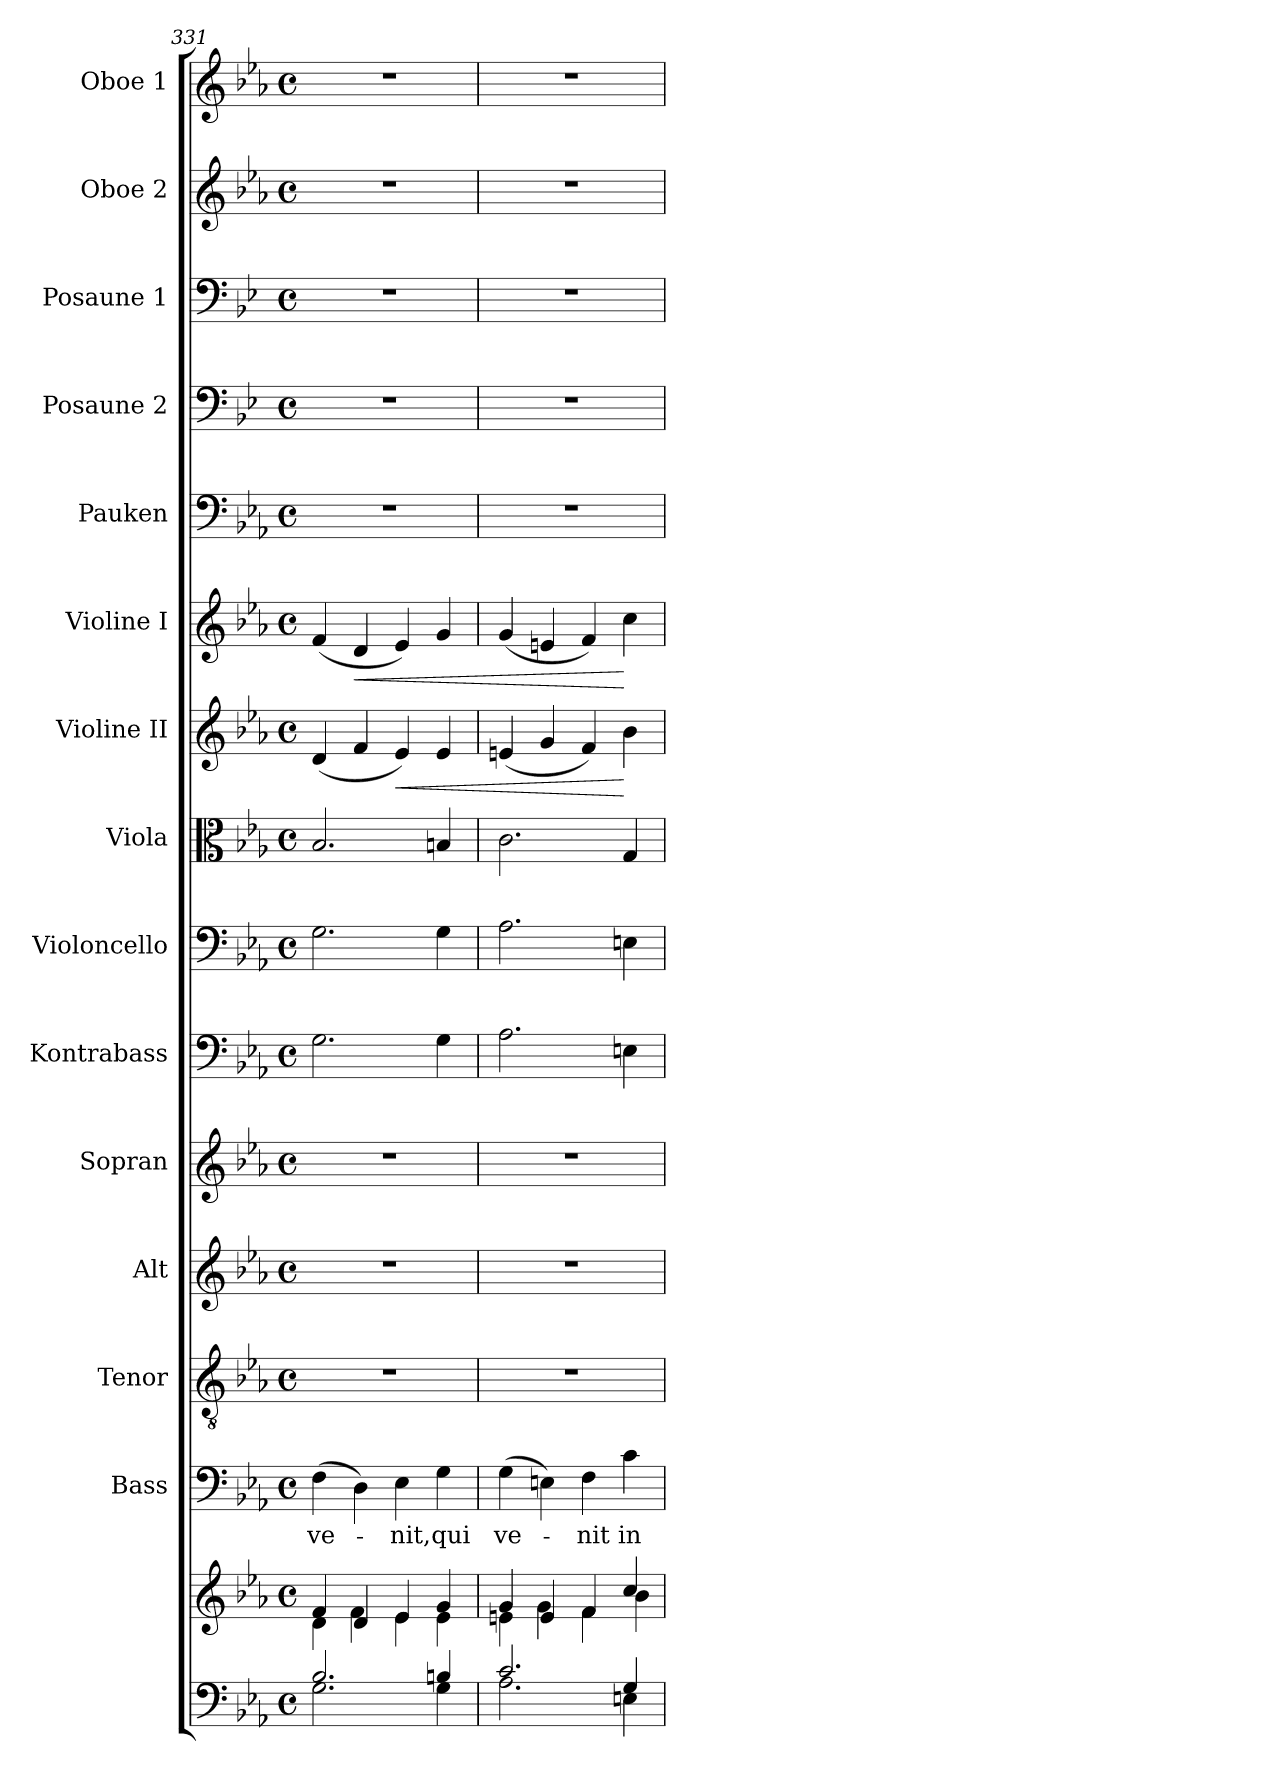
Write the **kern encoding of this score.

**kern	**kern	**kern	**text	**kern	**kern	**kern	**kern	**kern	**kern	**kern	**dynam	**kern	**dynam	**kern	**kern	**kern	**kern	**kern
*part15	*part15	*part14	*part14	*part13	*part12	*part11	*part10	*part9	*part8	*part7	*part7	*part6	*part6	*part5	*part4	*part3	*part2	*part1
*staff16	*staff15	*staff14	*staff14	*staff13	*staff12	*staff11	*staff10	*staff9	*staff8	*staff7	*staff7	*staff6	*staff6	*staff5	*staff4	*staff3	*staff2	*staff1
*	*	*I"Bass	*	*I"Tenor	*I"Alt	*I"Sopran	*I"Kontrabass	*I"Violoncello	*I"Viola	*I"Violine II	*	*I"Violine I	*	*I"Pauken	*I"Posaune 2	*I"Posaune 1	*I"Oboe 2	*I"Oboe 1
*	*	*I'B.	*	*I'T.	*I'A.	*I'S.	*I'Kb.	*I'Vc.	*I'Vla.	*I'Vl. II	*	*I'Vl. I	*	*I'Pk.	*I'Pos. 2	*I'Pos. 1	*I'Ob. 2	*I'Ob. 1
*clefF4	*clefG2	*clefF4	*	*clefGv2	*clefG2	*clefG2	*clefF4	*clefF4	*clefC3	*clefG2	*	*clefG2	*	*clefF4	*clefF4	*clefF4	*clefG2	*clefG2
*	*	*	*	*	*	*	*ITrd7c12	*	*	*	*	*	*	*	*ITrd4c7	*ITrd4c7	*	*
*k[b-e-a-]	*k[b-e-a-]	*k[b-e-a-]	*	*k[b-e-a-]	*k[b-e-a-]	*k[b-e-a-]	*k[b-e-a-]	*k[b-e-a-]	*k[b-e-a-]	*k[b-e-a-]	*	*k[b-e-a-]	*	*k[b-e-a-]	*k[b-e-a-]	*k[b-e-a-]	*k[b-e-a-]	*k[b-e-a-]
*E-:	*E-:	*E-:	*	*E-:	*E-:	*E-:	*E-:	*E-:	*E-:	*E-:	*	*E-:	*	*E-:	*E-:	*E-:	*E-:	*E-:
*M4/4	*M4/4	*M4/4	*	*M4/4	*M4/4	*M4/4	*M4/4	*M4/4	*M4/4	*M4/4	*	*M4/4	*	*M4/4	*M4/4	*M4/4	*M4/4	*M4/4
*met(c)	*met(c)	*met(c)	*	*met(c)	*met(c)	*met(c)	*met(c)	*met(c)	*met(c)	*met(c)	*	*met(c)	*	*met(c)	*met(c)	*met(c)	*met(c)	*met(c)
=331	=331	=331	=331	=331	=331	=331	=331	=331	=331	=331	=331	=331	=331	=331	=331	=331	=331	=331
*^	*^	*	*	*	*	*	*	*	*	*	*	*	*	*	*	*	*	*
!	!	!	!	!	!LO:LY:b	!	!	!	!	!	!	!	!	!	!	!	!	!	!	!
2.B-/	2.G\	4f/	4d\	(>4F\	ve-	1r	1r	1r	2.GG\	2.G\	2.B-/	(<4d/	.	(<4f/	.	1r	1r	1r	1r	1r
!	!	!	!	!	!	!	!	!	!	!	!	!	!	!	!LO:HP:b	!	!	!	!	!
.	.	4d/	4f\	4D\)	.	.	.	.	.	.	.	4f/	.	4d/	<	.	.	.	.	.
!	!	!	!	!	!LO:LY:b	!	!	!	!	!	!	!	!LO:HP:b	!	!	!	!	!	!	!
.	.	4e-/	4e-\	4E-\	-nit,	.	.	.	.	.	.	4e-/)	<	4e-/)	.	.	.	.	.	.
!	!	!	!	!	!LO:LY:b	!	!	!	!	!	!	!	!	!	!	!	!	!	!	!
4Bn/	4G\	4g/	4e-\	4G\	qui	.	.	.	4GG\	4G\	4Bn/	4e-/	.	4g/	.	.	.	.	.	.
=332	=332	=332	=332	=332	=332	=332	=332	=332	=332	=332	=332	=332	=332	=332	=332	=332	=332	=332	=332	=332
!	!	!	!	!	!LO:LY:b	!	!	!	!	!	!	!	!	!	!	!	!	!	!	!
2.c/	2.A-\	4g/	4en\	(>4G\	ve-	1r	1r	1r	2.AA-\	2.A-\	2.c\	(<4en/	.	(<4g/	.	1r	1r	1r	1r	1r
.	.	4e/	4g\	4En\)	.	.	.	.	.	.	.	4g/	.	4en/	.	.	.	.	.	.
!	!	!	!	!	!LO:LY:b	!	!	!	!	!	!	!	!	!	!	!	!	!	!	!
.	.	4f/	4f\	4F\	-nit	.	.	.	.	.	.	4f/)	.	4f/)	.	.	.	.	.	.
!	!	!	!	!	!LO:LY:b	!	!	!	!	!	!	!	!	!	!	!	!	!	!	!
4G/	4En\	4cc/	4b-\	4c\	in	.	.	.	4EEn\	4En\	4G/	4b-\	[	4cc\	[	.	.	.	.	.
*v	*v	*	*	*	*	*	*	*	*	*	*	*	*	*	*	*	*	*	*	*
*	*v	*v	*	*	*	*	*	*	*	*	*	*	*	*	*	*	*	*	*
=	=	=	=	=	=	=	=	=	=	=	=	=	=	=	=	=	=	=
*-	*-	*-	*-	*-	*-	*-	*-	*-	*-	*-	*-	*-	*-	*-	*-	*-	*-	*-
